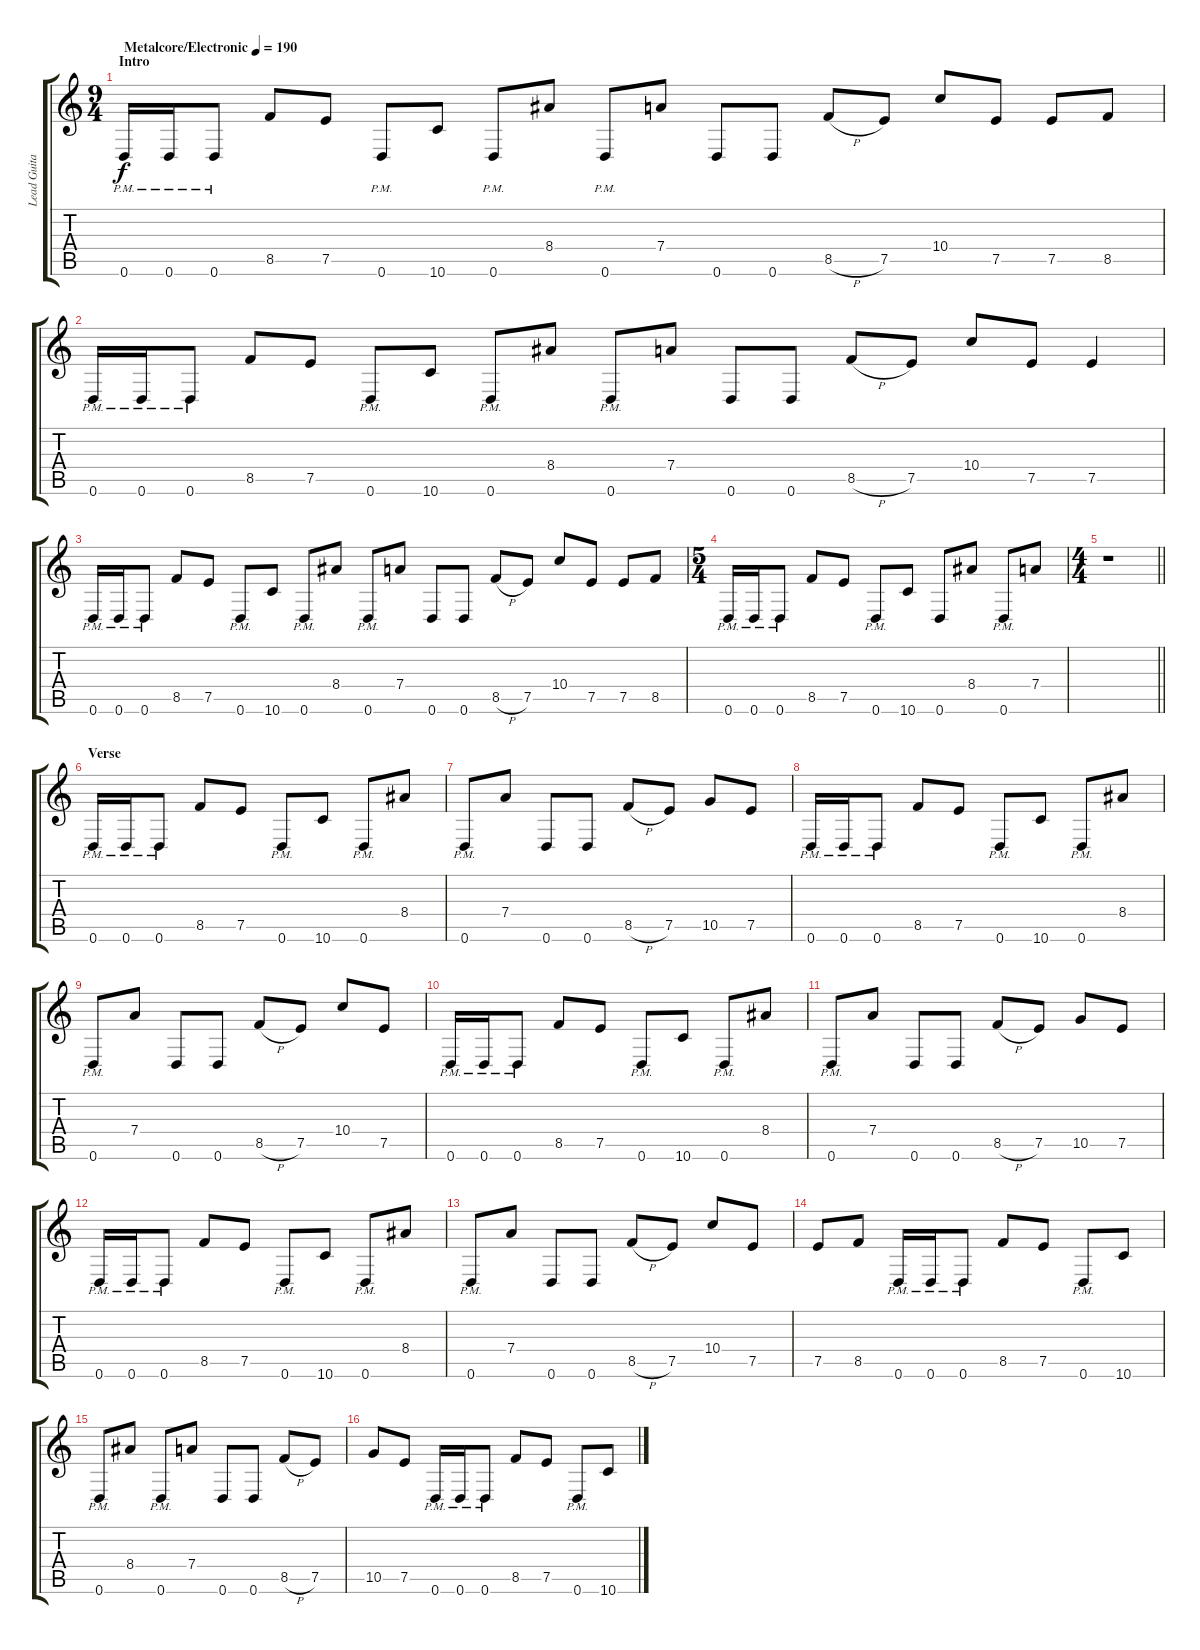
\track ("Lead Guitar" "Lead Guita") {instrument distortionguitar}
\staff {score tabs}
\tuning (E4 B3 G3 D3 A2 D2) {hide}
\ts (9 4)
\section ("" "Intro")
\tempo (190 "Metalcore/Electronic")
\clef g2
\ks c
0.6{pm}.16{dy f instrument distortionguitar} 0.6{pm}.16 0.6{pm}.8 8.5.8 7.5.8 0.6{pm}.8 10.6.8 0.6{pm}.8 8.4.8 0.6{pm}.8 7.4.8 0.6.8 0.6.8 8.5{h}.8 7.5.8 10.4.8 7.5.8 7.5.8 8.5.8 |
0.6{pm}.16 0.6{pm}.16 0.6{pm}.8 8.5.8 7.5.8 0.6{pm}.8 10.6.8 0.6{pm}.8 8.4.8 0.6{pm}.8 7.4.8 0.6.8 0.6.8 8.5{h}.8 7.5.8 10.4.8 7.5.8 7.5.4 |
0.6{pm}.16 0.6{pm}.16 0.6{pm}.8 8.5.8 7.5.8 0.6{pm}.8 10.6.8 0.6{pm}.8 8.4.8 0.6{pm}.8 7.4.8 0.6.8 0.6.8 8.5{h}.8 7.5.8 10.4.8 7.5.8 7.5.8 8.5.8 |
\ts (5 4)
0.6{pm}.16 0.6{pm}.16 0.6{pm}.8 8.5.8 7.5.8 0.6{pm}.8 10.6.8 0.6.8 8.4.8 0.6{pm}.8 7.4.8 |
\ts (4 4)
\barLineRight lightlight
r.1 |
\section ("" "Verse ")
0.6{pm}.16 0.6{pm}.16 0.6{pm}.8 8.5.8 7.5.8 0.6{pm}.8 10.6.8 0.6{pm}.8 8.4.8 |
0.6{pm}.8 7.4.8 0.6.8 0.6.8 8.5{h}.8 7.5.8 10.5.8 7.5.8 |
0.6{pm}.16 0.6{pm}.16 0.6{pm}.8 8.5.8 7.5.8 0.6{pm}.8 10.6.8 0.6{pm}.8 8.4.8 |
0.6{pm}.8 7.4.8 0.6.8 0.6.8 8.5{h}.8 7.5.8 10.4.8 7.5.8 |
0.6{pm}.16 0.6{pm}.16 0.6{pm}.8 8.5.8 7.5.8 0.6{pm}.8 10.6.8 0.6{pm}.8 8.4.8 |
0.6{pm}.8 7.4.8 0.6.8 0.6.8 8.5{h}.8 7.5.8 10.5.8 7.5.8 |
0.6{pm}.16 0.6{pm}.16 0.6{pm}.8 8.5.8 7.5.8 0.6{pm}.8 10.6.8 0.6{pm}.8 8.4.8 |
0.6{pm}.8 7.4.8 0.6.8 0.6.8 8.5{h}.8 7.5.8 10.4.8 7.5.8 |
7.5.8 8.5.8 0.6{pm}.16 0.6{pm}.16 0.6{pm}.8 8.5.8 7.5.8 0.6{pm}.8 10.6.8 |
0.6{pm}.8 8.4.8 0.6{pm}.8 7.4.8 0.6.8 0.6.8 8.5{h}.8 7.5.8 |
10.5.8 7.5.8 0.6{pm}.16 0.6{pm}.16 0.6{pm}.8 8.5.8 7.5.8 0.6{pm}.8 10.6.8
